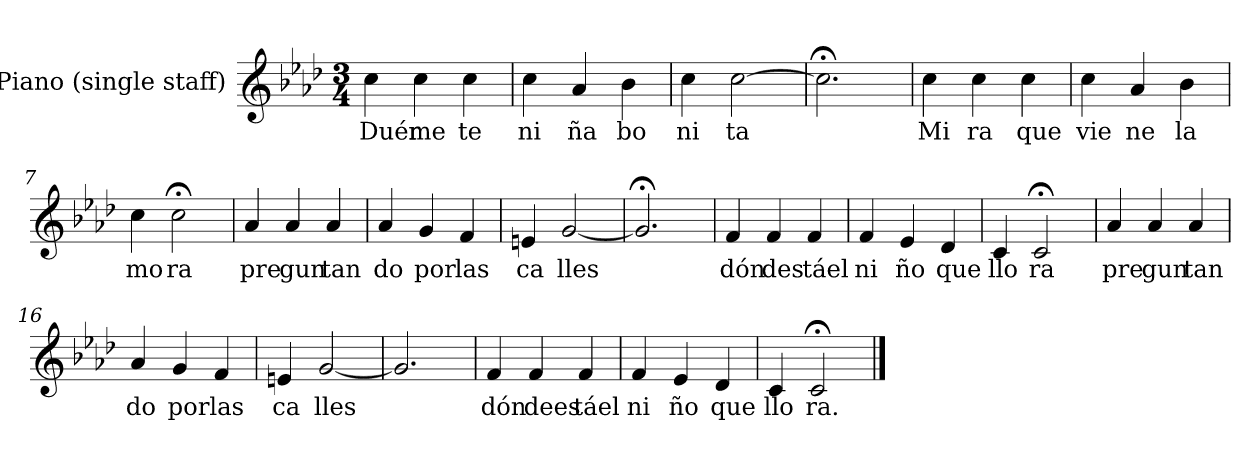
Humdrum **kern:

**kern	**text
*part1	*part1
*staff1	*staff1
*I"Piano (single staff)	*
*I'Pno.	*
*stria5	*
*clefG2	*
*k[b-e-a-d-]	*
*f:	*
*M3/4	*
*MM88	*
=1	=1
4cc\	Duér
4cc\	me
4cc\	te
=2	=2
4cc\	ni
4a-/	ña
4b-\	bo
=3	=3
4cc\	ni
[2cc\	ta
=4	=4
2.cc;\]	.
=5	=5
4cc\	Mi
4cc\	ra
4cc\	que
=6	=6
4cc\	vie
4a-/	ne
4b-\	la
=7	=7
4cc\	mo
2cc;\	ra
=8	=8
4a-/	pre
4a-/	gun
4a-/	tan
=9	=9
4a-/	do
4g/	por
4f/	las
=10	=10
4en/	ca
[2g/	lles
=11	=11
2.g;/]	.
=12	=12
4f/	dón
4f/	des
4f/	táel
=13	=13
4f/	ni
4e-/	ño
4d-/	que
=14	=14
4c/	llo
2c;/	ra
=15	=15
4a-/	pre
4a-/	gun
4a-/	tan
=16	=16
4a-/	do
4g/	por
4f/	las
=17	=17
4en/	ca
[2g/	lles
=18	=18
2.g/]	.
=19	=19
4f/	dón
4f/	dees
4f/	táel
=20	=20
4f/	ni
4e-/	ño
4d-/	que
=21	=21
4c/	llo
2c;/	ra.
==	==
*-	*-
